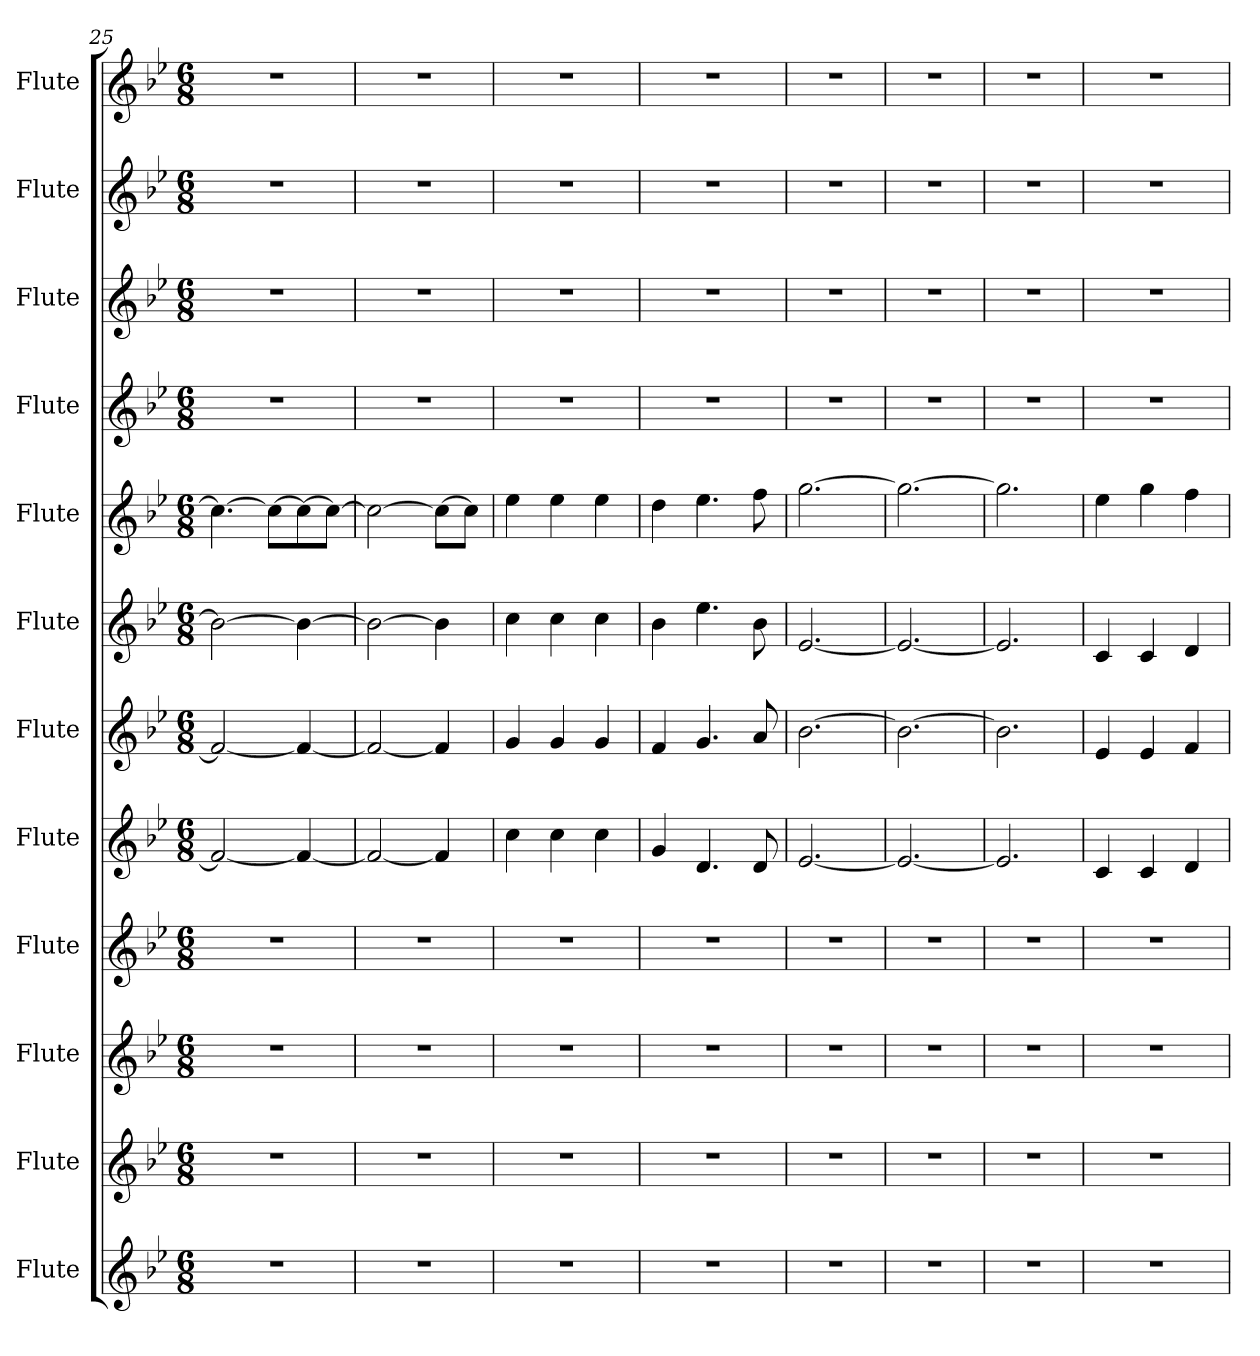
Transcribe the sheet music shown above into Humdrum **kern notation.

**kern	**kern	**kern	**kern	**kern	**kern	**kern	**kern	**kern	**kern	**kern	**kern
*part12	*part11	*part10	*part9	*part8	*part7	*part6	*part5	*part4	*part3	*part2	*part1
*staff12	*staff11	*staff10	*staff9	*staff8	*staff7	*staff6	*staff5	*staff4	*staff3	*staff2	*staff1
*I"Flute	*I"Flute	*I"Flute	*I"Flute	*I"Flute	*I"Flute	*I"Flute	*I"Flute	*I"Flute	*I"Flute	*I"Flute	*I"Flute
*I'Fl.	*I'Fl.	*I'Fl.	*I'Fl.	*I'Fl.	*I'Fl.	*I'Fl.	*I'Fl.	*I'Fl.	*I'Fl.	*I'Fl.	*I'Fl.
*clefG2	*clefG2	*clefG2	*clefG2	*clefG2	*clefG2	*clefG2	*clefG2	*clefG2	*clefG2	*clefG2	*clefG2
*k[b-e-]	*k[b-e-]	*k[b-e-]	*k[b-e-]	*k[b-e-]	*k[b-e-]	*k[b-e-]	*k[b-e-]	*k[b-e-]	*k[b-e-]	*k[b-e-]	*k[b-e-]
*M6/8	*M6/8	*M6/8	*M6/8	*M6/8	*M6/8	*M6/8	*M6/8	*M6/8	*M6/8	*M6/8	*M6/8
=25	=25	=25	=25	=25	=25	=25	=25	=25	=25	=25	=25
2.r	2.r	2.r	2.r	2f/_	2f/_	2b-\_	4.cc\_	2.r	2.r	2.r	2.r
.	.	.	.	.	.	.	8cc\L_	.	.	.	.
.	.	.	.	4f/_	4f/_	4b-\_	8cc\_	.	.	.	.
.	.	.	.	.	.	.	8cc\J_	.	.	.	.
=26	=26	=26	=26	=26	=26	=26	=26	=26	=26	=26	=26
2.r	2.r	2.r	2.r	2f/_	2f/_	2b-\_	2cc\_	2.r	2.r	2.r	2.r
.	.	.	.	4f/]	4f/]	4b-\]	8cc\L_	.	.	.	.
.	.	.	.	.	.	.	8cc\J]	.	.	.	.
=27	=27	=27	=27	=27	=27	=27	=27	=27	=27	=27	=27
2.r	2.r	2.r	2.r	4cc\	4g/	4cc\	4ee-\	2.r	2.r	2.r	2.r
.	.	.	.	4cc\	4g/	4cc\	4ee-\	.	.	.	.
.	.	.	.	4cc\	4g/	4cc\	4ee-\	.	.	.	.
=28	=28	=28	=28	=28	=28	=28	=28	=28	=28	=28	=28
2.r	2.r	2.r	2.r	4g/	4f/	4b-\	4dd\	2.r	2.r	2.r	2.r
.	.	.	.	4.d/	4.g/	4.ee-\	4.ee-\	.	.	.	.
.	.	.	.	8d/	8a/	8b-\	8ff\	.	.	.	.
=29	=29	=29	=29	=29	=29	=29	=29	=29	=29	=29	=29
2.r	2.r	2.r	2.r	[2.e-/	[2.b-\	[2.e-/	[2.gg\	2.r	2.r	2.r	2.r
=30	=30	=30	=30	=30	=30	=30	=30	=30	=30	=30	=30
2.r	2.r	2.r	2.r	2.e-/_	2.b-\_	2.e-/_	2.gg\_	2.r	2.r	2.r	2.r
=31	=31	=31	=31	=31	=31	=31	=31	=31	=31	=31	=31
2.r	2.r	2.r	2.r	2.e-/]	2.b-\]	2.e-/]	2.gg\]	2.r	2.r	2.r	2.r
!!LO:PB:g=z
=32	=32	=32	=32	=32	=32	=32	=32	=32	=32	=32	=32
2.r	2.r	2.r	2.r	4c/	4e-/	4c/	4ee-\	2.r	2.r	2.r	2.r
.	.	.	.	4c/	4e-/	4c/	4gg\	.	.	.	.
.	.	.	.	4d/	4f/	4d/	4ff\	.	.	.	.
=	=	=	=	=	=	=	=	=	=	=	=
*-	*-	*-	*-	*-	*-	*-	*-	*-	*-	*-	*-
